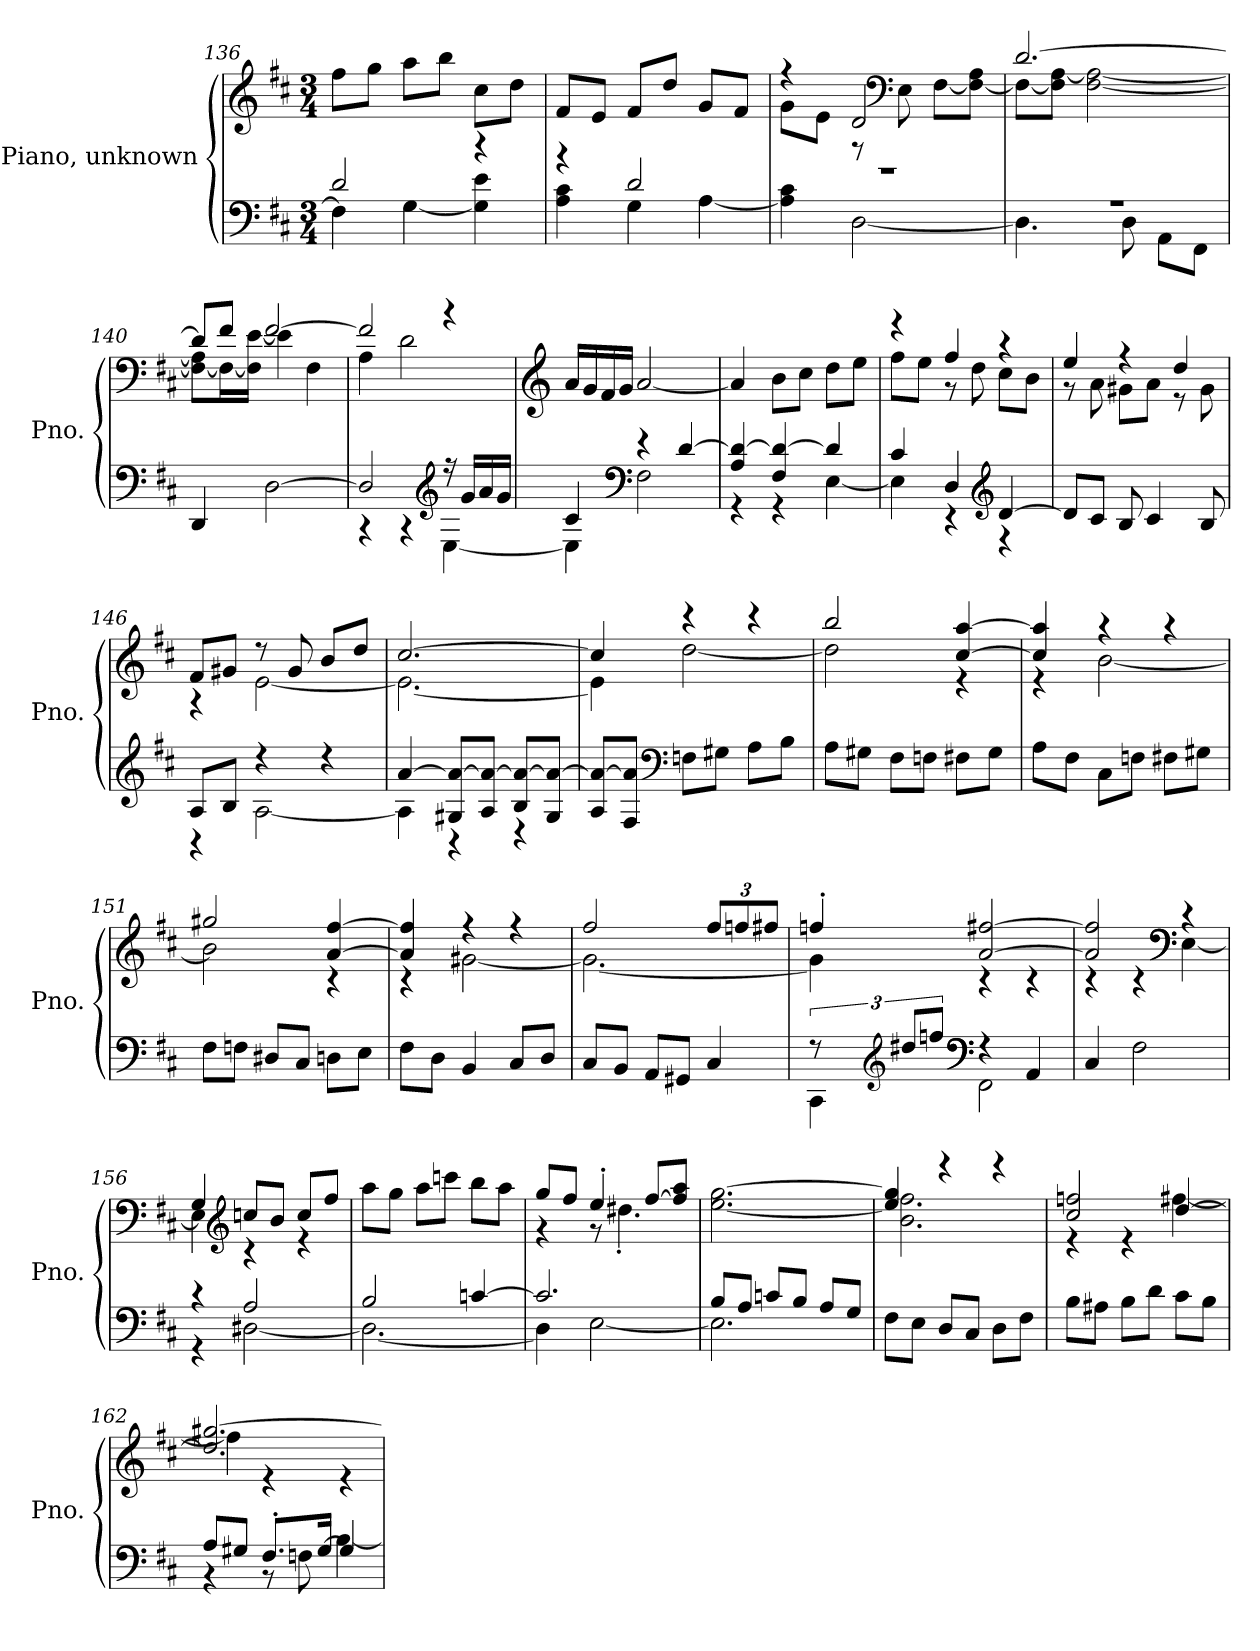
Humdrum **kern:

**kern	**kern
*part1	*part1
*staff2	*staff1
*I"Piano, unknown	*
*I'Pno.	*
*clefF4	*clefG2
*k[f#c#]	*k[f#c#]
*M3/4	*M3/4
=136	=136
*^	*
2d/	4F#\]	8ff#\L
.	.	8gg\J
.	[4G\	8aa\L
.	.	8bb\J
4r	4G\] 4e\	8cc#\L
.	.	8dd\J
!!LO:LB:g=z
=137	=137	=137
4r	4A\ 4c#\	8f#/L
.	.	8e/J
2d/	4G\	8f#/L
.	.	8dd/J
.	[4A\	8g/L
.	.	8f#/J
=138	=138	=138
*	*	*^
2.r	4A\] 4c#\	4r	8g\L
.	.	.	8e\J
.	[2D\	2d/	8r
*	*	*clefF4	*
.	.	.	8E\
.	.	.	[8F#\L
.	.	.	8F#\_ 8A\J
=139	=139	=139	=139
2.r	4.D\]	[2.d/	8F#\L_
.	.	.	8F#\] [8A\J
.	.	.	[2F#\ 2A\_
.	8D\	.	.
.	8AA\L	.	.
.	8FF#\J	.	.
*v	*v	*	*
=140	=140	=140
4DD/	8d/L]	8F#\_ 8A\]L
.	8f#/J	16F#\L_
.	.	16F#\] [16e\JJ
[2D\	[2f#/	4e\]
.	.	4F#\
=141	=141	=141
*^	*	*
2D/]	4r	2f#/]	4A\
.	4r	.	2d\
*clefG2	*	*	*
16r	[4E\	4r	.
16g/LL	.	.	.
16a/	.	.	.
16g/JJ	.	.	.
*	*	*v	*v
!!LO:LB:g=z
=142	=142	=142
*	*	*clefG2
4c#/	4E\]	16a/LL
.	.	16g/
.	.	16f#/
.	.	16g/JJ
*clefF4	*	*
4r	2F#\	[2a/
[4d/	.	.
=143	=143	=143
4A/ 4d/_	4r	4a/]
4F#/ 4d/_	4r	8b\L
.	.	8cc#\J
4d/]	[4E\	8dd\L
.	.	8ee\J
=144	=144	=144
*	*	*^
4c#/	4E\]	4r	8ff#\L
.	.	.	8ee\J
4D/	4r	4ff#/	8r
.	.	.	8dd\
*clefG2	*	*	*
[4d/	4r	4r	8cc#\L
.	.	.	8b\J
*v	*v	*	*
=145	=145	=145
8d/L]	4ee/	8r
8c#/J	.	8a\
8B/	4r	8g#X\L
4c#/	.	8a\J
.	4dd/	8r
8B/	.	8g#\
=146	=146	=146
*^	*	*
8A/L	4r	8f#/L	4r
8B/J	.	8g#X/J	.
4r	[2A\	8r	[2e\
.	.	8g#/	.
4r	.	8b/L	.
.	.	8dd/J	.
!!LO:PB:g=z	!!
=147	=147	=147	=147
[4a/	4A\]	[2.cc#/	2.e\_
8G#X/ 8a/_L	4r	.	.
8A/ 8a/_J	.	.	.
8B/ 8a/_L	4r	.	.
8G#/ 8a/_J	.	.	.
*v	*v	*	*
=148	=148	=148
8A/ 8a/_L	4cc#/]	4e\]
8F#/ 8a/]J	.	.
*clefF4	*	*
8Fn\L	4r	[2dd\
8G#X\J	.	.
8A\L	4r	.
8B\J	.	.
=149	=149	=149
8A\L	2bb/	2dd\]
8G#X\J	.	.
8F#\L	.	.
8Fn\J	.	.
8F#X\L	[4cc#/ [4aa/	4r
8G#\J	.	.
=150	=150	=150
8A\L	4cc#/] 4aa/]	4r
8F#\J	.	.
8C#\L	4r	[2b\
8Fn\J	.	.
8F#X\L	4r	.
8G#X\J	.	.
!!LO:LB:g=z	!!
=151	=151	=151
8F#\L	2gg#X/	2b\]
8Fn\J	.	.
8D#X/L	.	.
8C#/J	.	.
8Dn\L	[4a/ [4ff#/	4r
8E\J	.	.
=152	=152	=152
8F#\L	4a/] 4ff#/]	4r
8D\J	.	.
4BB/	4r	[2g#X\
8C#/L	4r	.
8D/J	.	.
=153	=153	=153
8C#/L	2ff#/	2.g#\_
8BB/J	.	.
8AA/L	.	.
8GG#X/J	.	.
*	*Xbrackettup	*
4C#/	12ff#/L	.
.	12ffn/	.
.	12ff#X/J	.
=154	=154	=154
*^	*	*
12r	4CC#\	4ffn'/	4g#\]
*clefG2	*	*	*
12dd#X/L	.	.	.
12ffn/J	.	.	.
*clefF4	*	*	*
4r	2FF#\	[2a/ [2ff#X/	4r
4AA/	.	.	4r
*v	*v	*	*
=155	=155	=155
4C#/	2a/] 2ff#/]	4r
2F#\	.	4r
*	*clefF4	*
.	4r	[4E\
!!LO:LB:g=z	!!
=156	=156	=156
*^	*	*
4r	4r	4G/	4E\]
*	*	*clefG2	*
2A/	[2D#X\	8ccn/L	4r
.	.	8b/J	.
.	.	8cc/L	4r
.	.	8ff#/J	.
*	*	*v	*v
=157	=157	=157
2B/	2.D#\_	8aa\L
.	.	8gg\J
.	.	8aa\L
.	.	8cccn\J
[4cn/	.	8bb\L
.	.	8aa\J
=158	=158	=158
*	*	*^
2.c/]	4D#\]	8gg/L	4r
.	.	8ff#/J	.
.	[2E\	4ee'/	8r
.	.	.	4.dd#X'\
.	.	[8ff#/L	.
.	.	8ff#/] 8aa/J	.
*	*	*v	*v
=159	=159	=159
8B/L	2.E\]	[2.ee\ [2.gg\
8A/J	.	.
8cn/L	.	.
8B/J	.	.
8A/L	.	.
8G/J	.	.
*v	*v	*
=160	=160
*	*^
8F#\L	4ee/] 4gg/]	2.b\ 2.ff#\
8E\J	.	.
8D/L	4r	.
8C#/J	.	.
8D\L	4r	.
8F#\J	.	.
!!LO:LB:g=z	!!
=161	=161	=161
8B\L	2cc#/ 2ffn/	4r
8A#X\J	.	.
8B\L	.	4r
8d\J	.	.
8c#\L	[4dd/	[4ff#X\
8B\J	.	.
=162	=162	=162
*^	*	*
8A/L	4r	2.dd/] [2.gg#X/	4ff#\]
8G#X/J	.	.	.
8.F#'/L	8r	.	4r
.	8Fn\	.	.
[16G#/Jk	.	.	.
4G#/]	[4B\	.	4r
*v	*v	*	*
*	*v	*v
=	=
*-	*-
